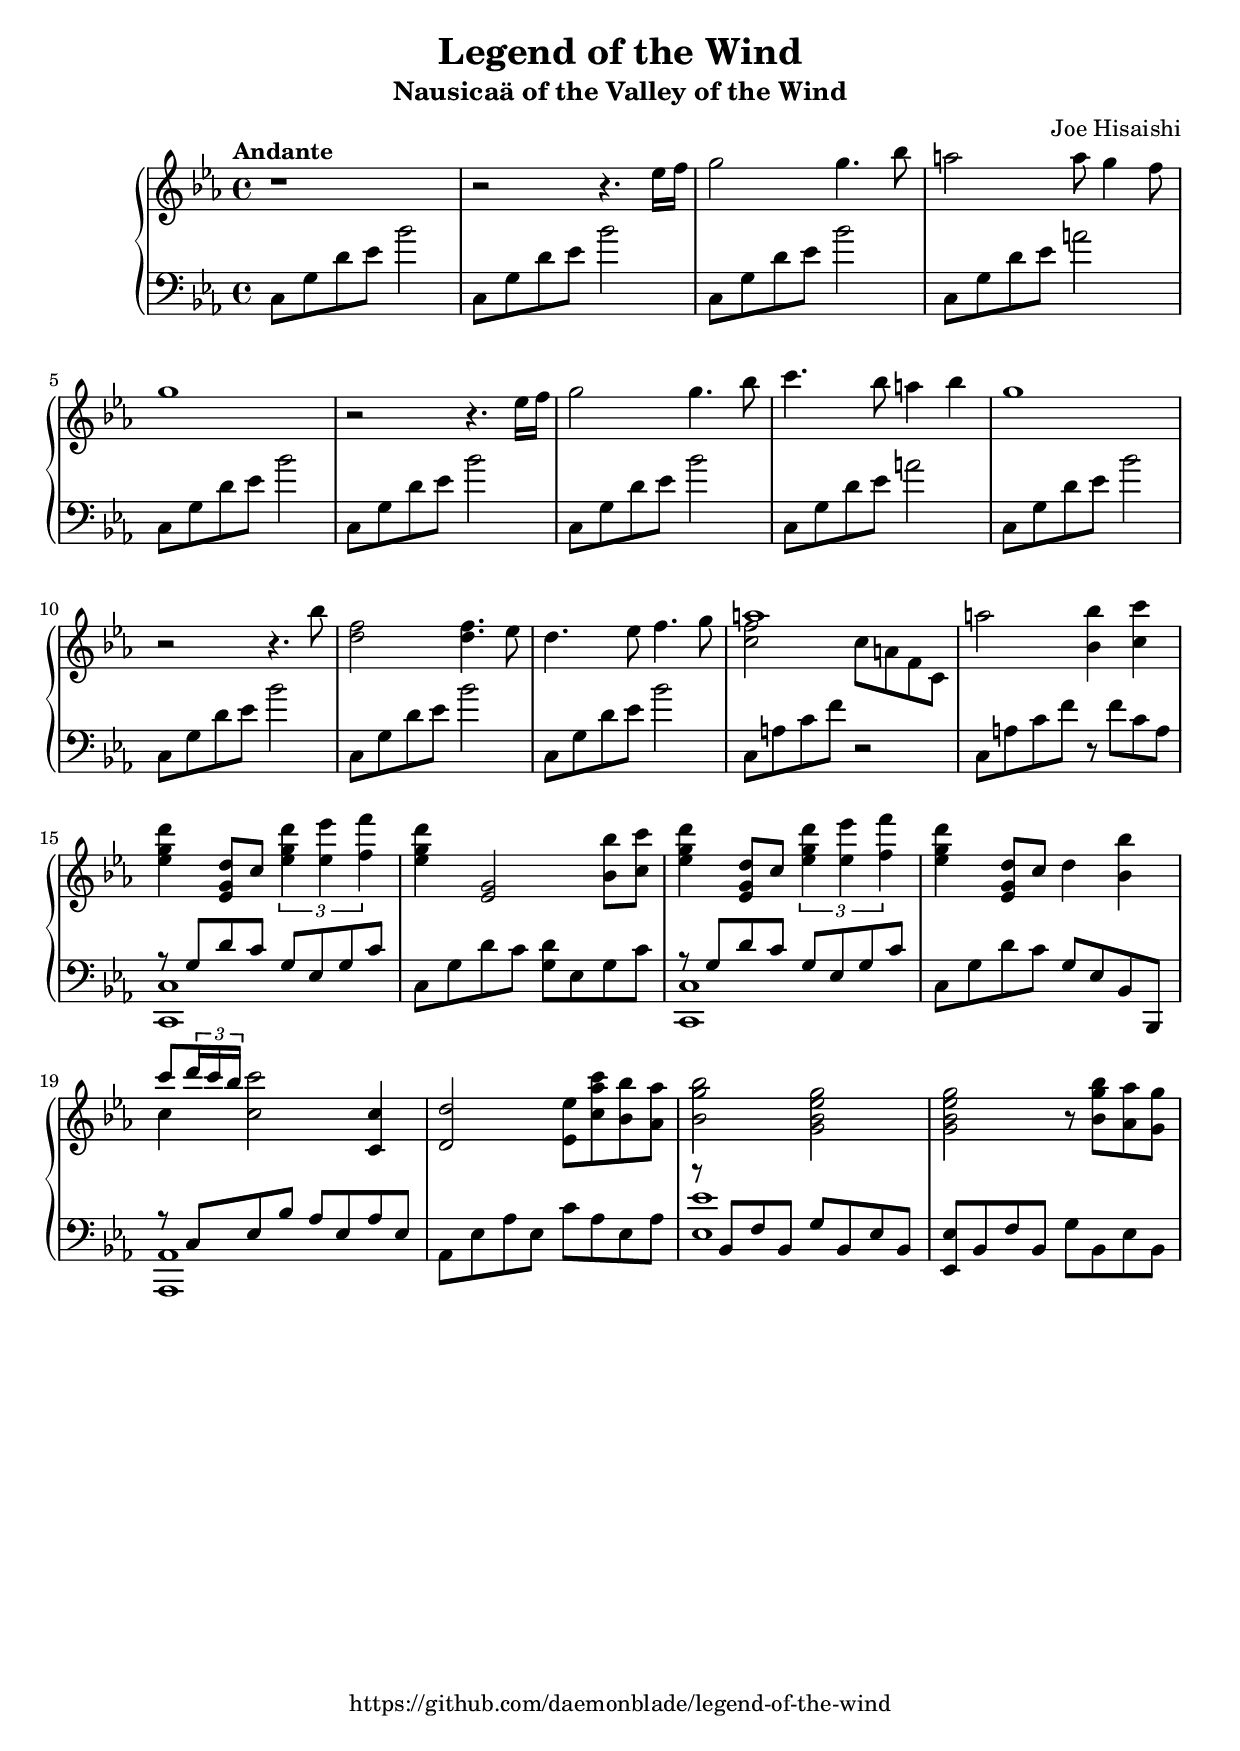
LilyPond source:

%
% Legend of the Wind
% Theme from Nausicaa of the Valley of the Wind
%
% copyright: 2018 Jonathan Chen
% source: https://github.com/daemonblade/legend-of-the-wind
% style: indent 2 spaces, 80 cols, 1 bar/line
%
\version "2.19.81"

\header
{
  title = "Legend of the Wind"
  subtitle = "Nausicaä of the Valley of the Wind"
  composer = "Joe Hisaishi"
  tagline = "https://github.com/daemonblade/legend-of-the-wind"
}

lotw_begin =
{
  \tempo "Andante"
  \time 4/4
  \key c \minor
}

lotw_piano_upper = \relative c''
{
  \clef treble
  r1
  r2 r4. ees16 f
  g2 g4. bes8
  a2 a8 g4 f8
  g1
  r2 r4. ees16 f
  g2 g4. bes8
  c4. bes8 a4 bes4
  g1
  r2 r4. bes8
  <d, f>2 <d f>4. ees8
  d4. ees8 f4. g8
  <<
    {
      a1
    } \\
    {
      <c, f>2 c8 a f c
    }
  >>
  a''2 <bes, bes'>4 <c c'>
  <ees g d'> <ees, g d'>8 c' \tuplet 3/2 {<ees g d'>4 <ees ees'> <f f'>}
  <ees g d'>4 <ees, g>2 <bes' bes'>8 <c c'>
  <ees g d'>4 <ees, g d'>8 c' \tuplet 3/2 {<ees g d'>4 <ees ees'> <f f'>}
  <ees g d'>4 <ees, g d'>8 c' d4 <bes bes'>
  <<
    {
      c'8 \tuplet 3/2 {d16 c bes}
    } \\
    {
      c,4
    }
  >> <c c'>2 <c, c'>4
  <d d'>2 <ees ees'>8 <c' aes' c> <bes bes'> <aes aes'>
  <bes g' bes>2 <g bes ees g>
  <g bes ees g> r8 <bes g' bes> <aes aes'> <g g'>
}

lotw_piano_lower = \relative c
{
  \clef bass
  c8 g' d' ees bes'2
  c,,8 g' d' ees bes'2
  c,,8 g' d' ees bes'2
  c,,8 g' d' ees a2
  \repeat unfold 3
  {
    c,,8 g' d' ees bes'2
  }
  c,,8 g' d' ees a2
  \repeat unfold 4
  {
    c,,8 g' d' ees bes'2
  }
  c,,8 a' c f r2
  c,8 a' c f r f c a
  <<
    {
      r8 g d' c g ees g c
    } \\
    {
      <c,, c'>1
    }
  >>
  c'8 g' d' c <g d'> ees g c
  <<
    {
      r8 g d' c g ees g c
    } \\
    {
      <c,, c'>1
    }
  >>
  c'8 g' d' c g ees bes bes,
  <<
    {
      r c' ees bes' aes ees aes ees
    } \\
    {
      <aes,, aes'>1
    }
  >>
  aes'8 ees' aes ees c' aes ees aes
  <<
    {
      r bes, f' bes, g' bes, ees bes
    } \\
    {
      <ees ees'>1
    }
  >>
  <ees, ees'>8 bes' f' bes, g' bes, ees bes
}

%%%%%%%%%%%%%%%%%%%%%%%%%%%%%%%%%%%%%%%%%%%%%%%%%%%%%%%%%%%%%%%%%%%%%%%%%%%%%%%%
%
% Book Generation
%
%%%%%%%%%%%%%%%%%%%%%%%%%%%%%%%%%%%%%%%%%%%%%%%%%%%%%%%%%%%%%%%%%%%%%%%%%%%%%%%%
\book
{
  \score
  {
    \new PianoStaff
    <<
      \new Staff = "upper" << \lotw_begin \lotw_piano_upper >>
      \new Staff = "lower" << \lotw_begin \lotw_piano_lower >>
    >>
  }
}
